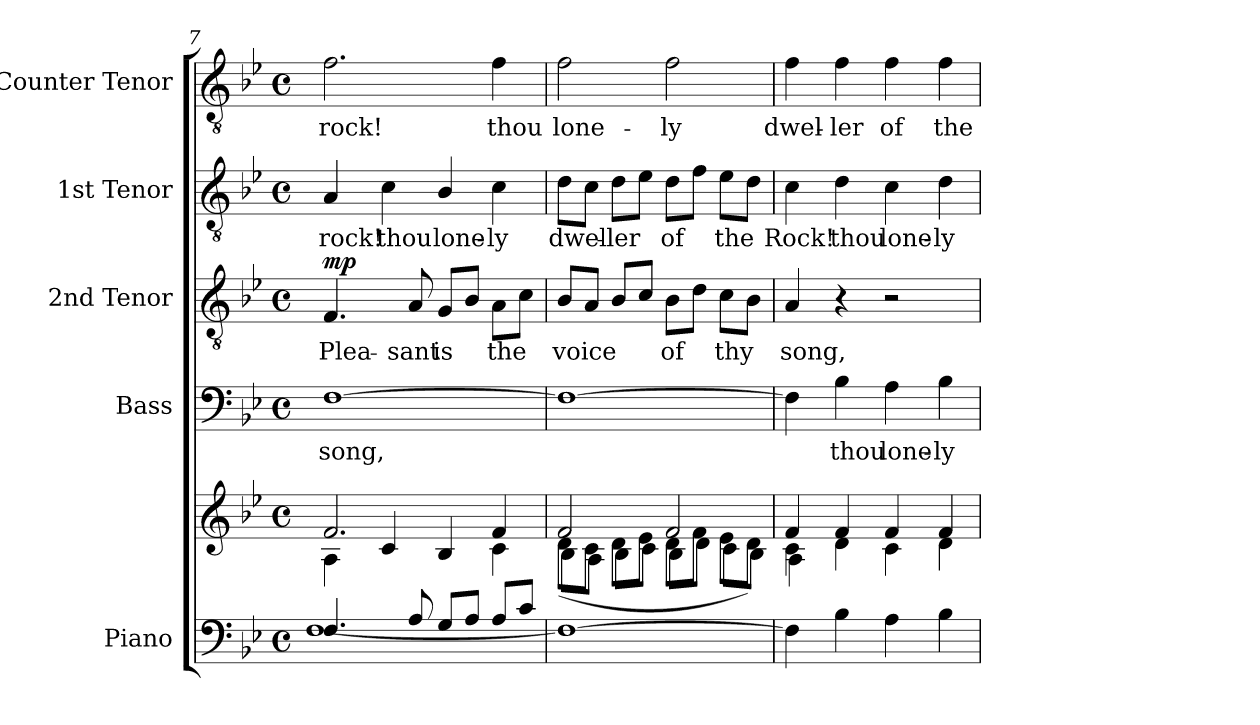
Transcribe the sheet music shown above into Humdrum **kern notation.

**kern	**kern	**kern	**text	**kern	**text	**dynam	**kern	**text	**kern	**text
*part5	*part5	*part4	*part4	*part3	*part3	*part3	*part2	*part2	*part1	*part1
*staff6	*staff5	*staff4	*staff4	*staff3	*staff3	*staff3	*staff2	*staff2	*staff1	*staff1
*I"Piano	*	*I"Bass	*	*I"2nd Tenor	*	*	*I"1st Tenor	*	*I"Counter Tenor	*
*I'Pno.	*	*	*	*	*	*	*	*	*	*
*clefF4	*clefG2	*clefF4	*	*clefGv2	*	*	*clefGv2	*	*clefGv2	*
*	*	*	*	*ITrd7c12	*	*	*ITrd7c12	*	*ITrd7c12	*
*k[b-e-]	*k[b-e-]	*k[b-e-]	*	*k[b-e-]	*	*	*k[b-e-]	*	*k[b-e-]	*
*B-:	*B-:	*B-:	*	*B-:	*	*	*B-:	*	*B-:	*
*M4/4	*M4/4	*M4/4	*	*M4/4	*	*	*M4/4	*	*M4/4	*
*met(c)	*met(c)	*met(c)	*	*met(c)	*	*	*met(c)	*	*met(c)	*
=7	=7	=7	=7	=7	=7	=7	=7	=7	=7	=7
*^	*^	*	*	*	*	*	*	*	*	*
!	!	!	!	!	!LO:LY:b:color=#000000	!	!	!	!	!	!	!
!	!	!	!	!	!	!	!LO:LY:b:color=#000000	!	!	!	!	!
!	!	!	!	!	!	!	!	!	!	!LO:LY:b:color=#000000	!	!
!	!	!	!	!	!	!	!	!	!	!	!	!LO:LY:b:color=#000000
4.Fi/	[1Fi	2.fi/	4Ai\	[1Fi	song,	4.FFi/	Plea-	mp	4AAi/	rock!	2.Fi\	rock!
!	!	!	!	!	!	!	!	!	!	!LO:LY:b:color=#000000	!	!
.	.	.	4ci/	.	.	.	.	.	4Ci\	thou	.	.
!	!	!	!	!	!	!	!LO:LY:b:color=#000000	!	!	!	!	!
8Ai/	.	.	.	.	.	8AAi/	-sant	.	.	.	.	.
!	!	!	!	!	!	!	!LO:LY:b:color=#000000	!	!	!	!	!
!	!	!	!	!	!	!	!	!	!	!LO:LY:b:color=#000000	!	!
8Gi/L	.	.	4B-i/	.	.	8GGi/L	is	.	4BB-i/	lone-	.	.
8Ai/J	.	.	.	.	.	8BB-i/J	.	.	.	.	.	.
!	!	!	!	!	!	!	!LO:LY:b:color=#000000	!	!	!	!	!
!	!	!	!	!	!	!	!	!	!	!LO:LY:b:color=#000000	!	!
!	!	!	!	!	!	!	!	!	!	!	!	!LO:LY:b:color=#000000
8Ai/L	.	4fi/	4ci\	.	.	8AAi\L	the	.	4Ci\	-ly	4Fi\	thou
8ci/J	.	.	.	.	.	8Ci\J	.	.	.	.	.	.
*v	*v	*	*	*	*	*	*	*	*	*	*	*
=8	=8	=8	=8	=8	=8	=8	=8	=8	=8	=8	=8
*	*	*^	*	*	*	*	*	*	*	*	*
!	!	!	!	!	!	!	!LO:LY:b:color=#000000	!	!	!	!	!
!	!	!	!	!	!	!	!	!	!	!LO:LY:b:color=#000000	!	!
!	!	!	!	!	!	!	!	!	!	!	!	!LO:LY:b:color=#000000
1Fi_	2fi/	(8di\L	8B-i\L	1Fi_	.	8BB-i/L	voice	.	8Di\L	dwel-	2Fi\	lone-
.	.	8ci\J	8Ai\J	.	.	8AAi/J	.	.	8Ci\J	.	.	.
!	!	!	!	!	!	!	!	!	!	!LO:LY:b:color=#000000	!	!
.	.	8di\L	8B-i\L	.	.	8BB-i/L	.	.	8Di\L	-ler	.	.
.	.	8e-i\J	8ci\J	.	.	8Ci/J	.	.	8E-i\J	.	.	.
!	!	!	!	!	!	!	!LO:LY:b:color=#000000	!	!	!	!	!
!	!	!	!	!	!	!	!	!	!	!LO:LY:b:color=#000000	!	!
!	!	!	!	!	!	!	!	!	!	!	!	!LO:LY:b:color=#000000
.	2fi/	8di\L	8B-i\L	.	.	8BB-i\L	of	.	8Di\L	of	2Fi\	-ly
.	.	8fi\J	8di\J	.	.	8Di\J	.	.	8Fi\J	.	.	.
!	!	!	!	!	!	!	!LO:LY:b:color=#000000	!	!	!	!	!
!	!	!	!	!	!	!	!	!	!	!LO:LY:b:color=#000000	!	!
.	.	8e-i\L	8ci\L	.	.	8Ci\L	thy	.	8E-i\L	the	.	.
.	.	8di\J)	8B-i\J	.	.	8BB-i\J	.	.	8Di\J	.	.	.
!!LO:PB:g=z
=9	=9	=9	=9	=9	=9	=9	=9	=9	=9	=9	=9	=9
*^	*	*	*	*	*	*	*	*	*	*	*	*
!	!	!	!	!	!	!	!	!LO:LY:b:color=#000000	!	!	!	!	!
!	!	!	!	!	!	!	!	!	!	!	!LO:LY:b:color=#000000	!	!
!	!	!	!	!	!	!	!	!	!	!	!	!	!LO:LY:b:color=#000000
4ryy	4Fi\]	4fi/	4ci\	4Ai\	4Fi\]	.	4AAi/	song,	.	4Ci\	Rock!	4Fi\	dwel-
!	!	!	!	!	!	!LO:LY:b:color=#000000	!	!	!	!	!	!	!
!	!	!	!	!	!	!	!	!	!	!	!LO:LY:b:color=#000000	!	!
!	!	!	!	!	!	!	!	!	!	!	!	!	!LO:LY:b:color=#000000
4B-i\	4ryy	4fi/	4di\	4ryy	4B-i\	thou	4r	.	.	4Di\	thou	4Fi\	-ler
!	!	!	!	!	!	!LO:LY:b:color=#000000	!	!	!	!	!	!	!
!	!	!	!	!	!	!	!	!	!	!	!LO:LY:b:color=#000000	!	!
!	!	!	!	!	!	!	!	!	!	!	!	!	!LO:LY:b:color=#000000
4Ai\	2ryy	4fi/	4ci\	2ryy	4Ai\	lone-	2r	.	.	4Ci\	lone-	4Fi\	of
!	!	!	!	!	!	!LO:LY:b:color=#000000	!	!	!	!	!	!	!
!	!	!	!	!	!	!	!	!	!	!	!LO:LY:b:color=#000000	!	!
!	!	!	!	!	!	!	!	!	!	!	!	!	!LO:LY:b:color=#000000
4B-i\	.	4fi/	4di\	.	4B-i\	-ly	.	.	.	4Di\	-ly	4Fi\	the
*v	*v	*	*	*	*	*	*	*	*	*	*	*	*
*	*v	*v	*v	*	*	*	*	*	*	*	*	*
=	=	=	=	=	=	=	=	=	=	=
*-	*-	*-	*-	*-	*-	*-	*-	*-	*-	*-
